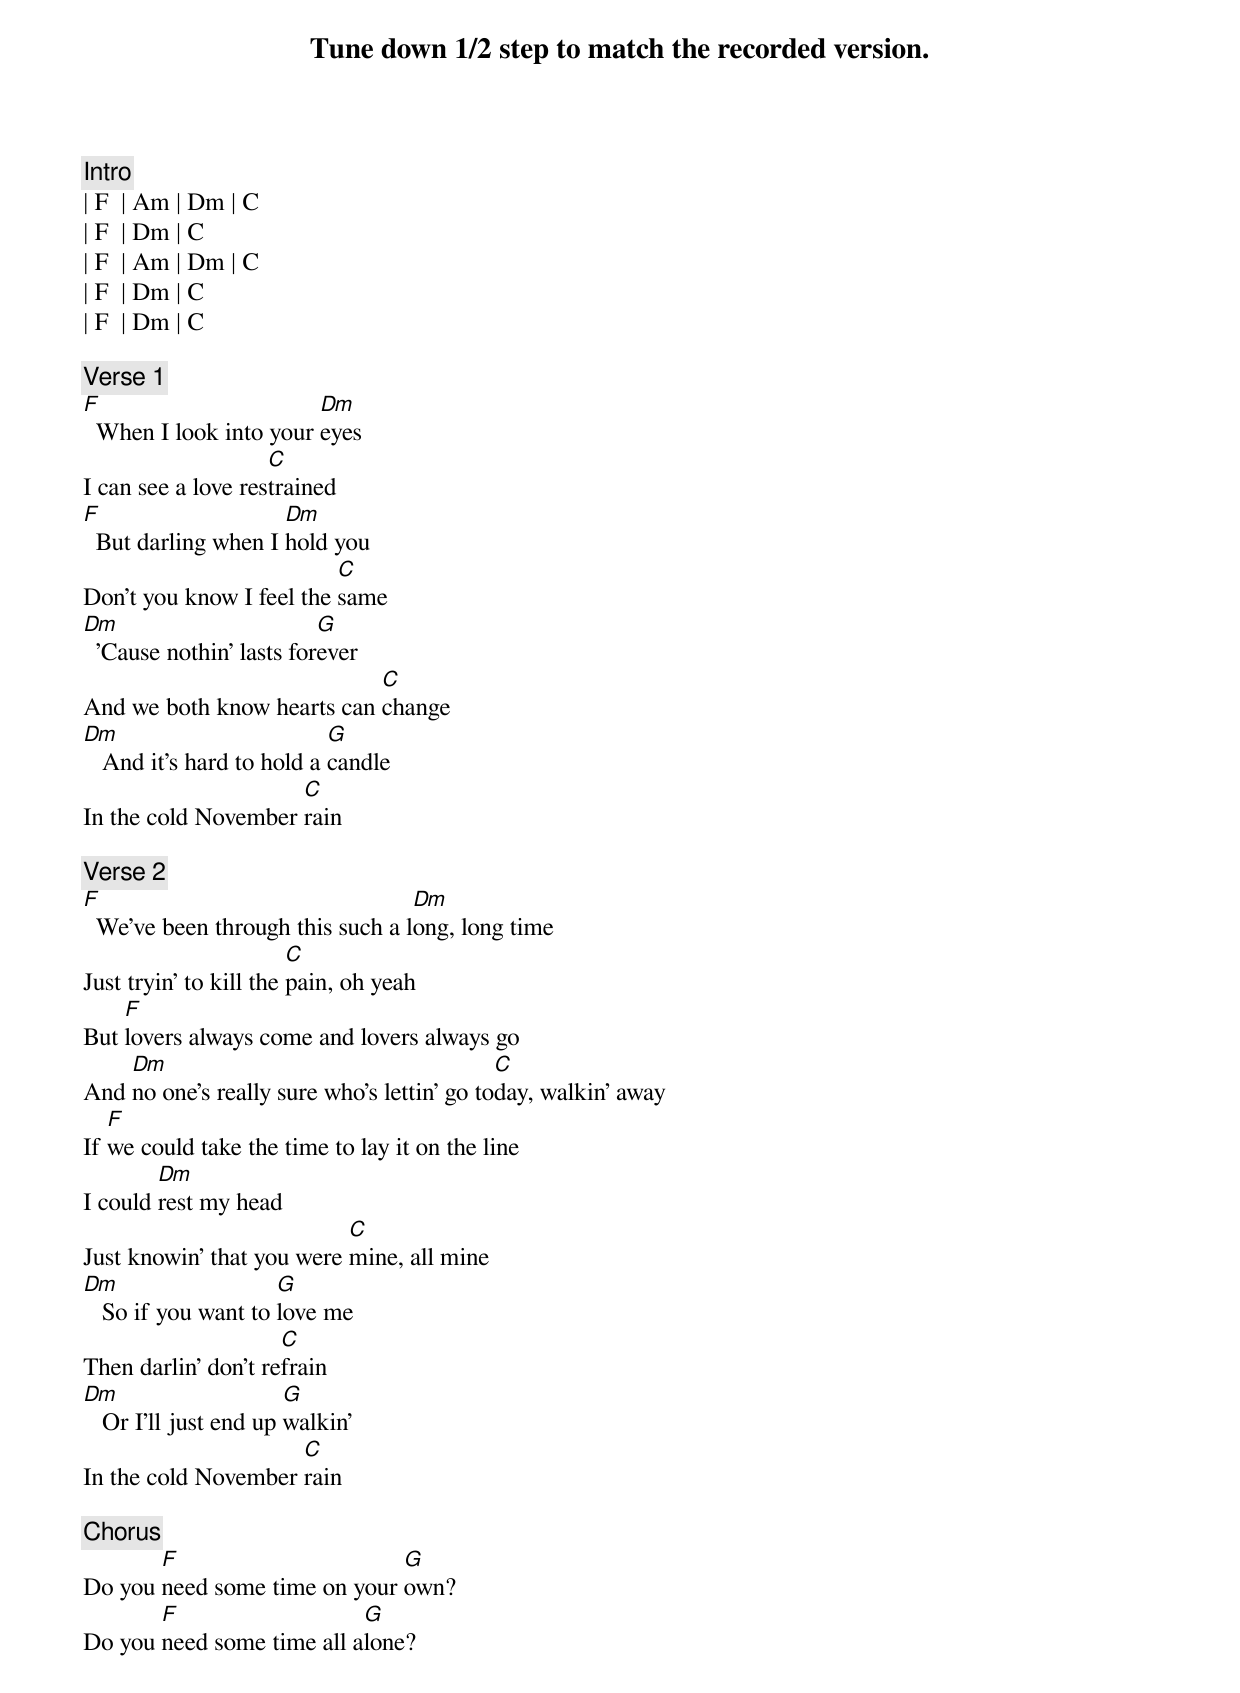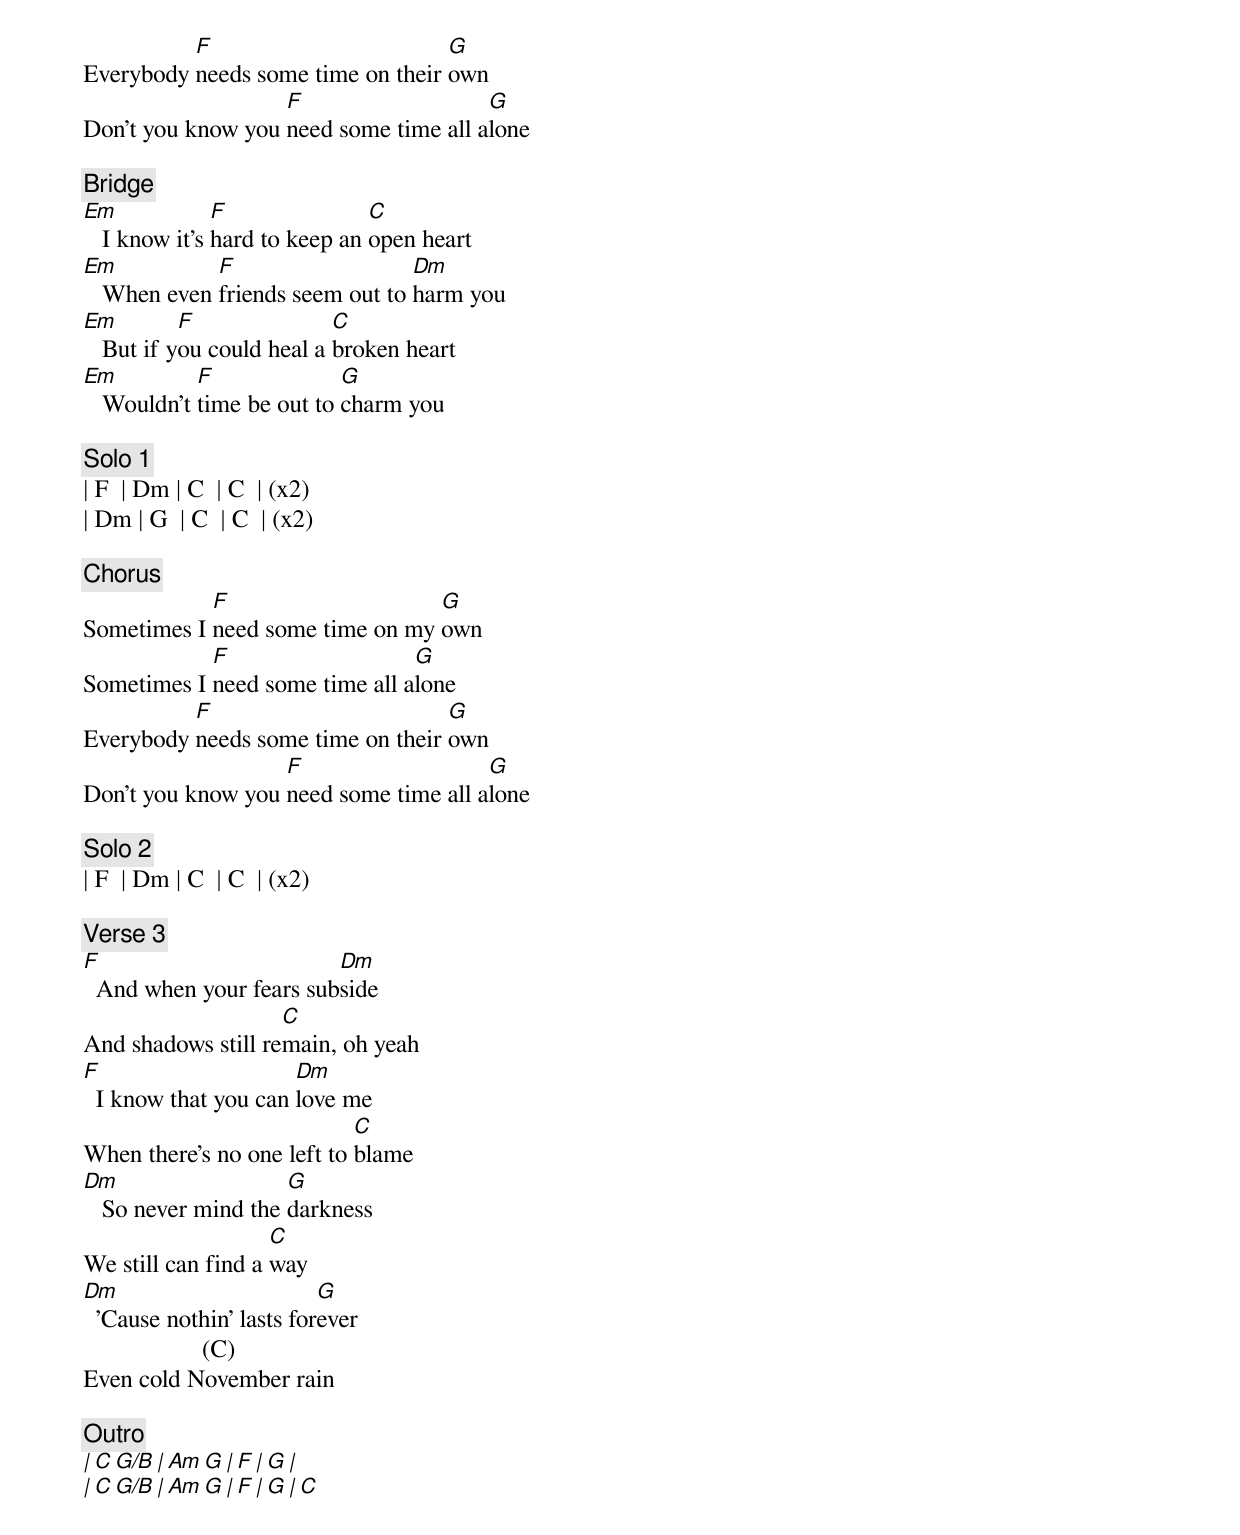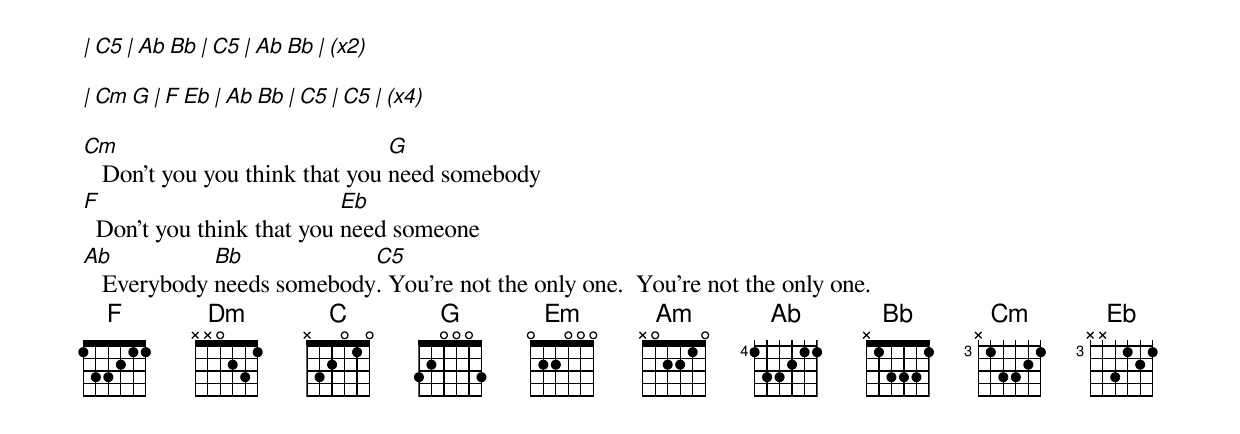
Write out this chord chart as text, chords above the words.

Tune down 1/2 step to match the recorded version.

[Intro]
| F  | Am | Dm | C
| F  | Dm | C
| F  | Am | Dm | C
| F  | Dm | C
| F  | Dm | C

[Verse 1]
F                       Dm
  When I look into your eyes
                    C
I can see a love restrained
F                    Dm
  But darling when I hold you
                          C
Don't you know I feel the same
Dm                        G
  'Cause nothin' lasts forever
                            C
And we both know hearts can change
Dm                         G
   And it's hard to hold a candle
                     C
In the cold November rain

[Verse 2]
F                                 Dm
  We've been through this such a long, long time
                        C
Just tryin' to kill the pain, oh yeah
    F
But lovers always come and lovers always go
    Dm                                      C
And no one's really sure who's lettin' go today, walkin' away
   F
If we could take the time to lay it on the line
        Dm
I could rest my head
                           C
Just knowin' that you were mine, all mine
Dm                   G
   So if you want to love me
                     C
Then darlin' don't refrain
Dm                     G
   Or I'll just end up walkin'
                     C
In the cold November rain

[Chorus]
       F                      G
Do you need some time on your own?
       F                   G
Do you need some time all alone?
          F                        G
Everybody needs some time on their own
                   F                   G
Don't you know you need some time all alone

[Bridge]
Em             F               C
   I know it's hard to keep an open heart
Em           F                   Dm
   When even friends seem out to harm you
Em         F               C
   But if you could heal a broken heart
Em          F              G
   Wouldn't time be out to charm you

[Solo 1]
| F  | Dm | C  | C  | (x2)
| Dm | G  | C  | C  | (x2)

[Chorus]
            F                    G
Sometimes I need some time on my own
            F                   G
Sometimes I need some time all alone
          F                        G
Everybody needs some time on their own
                   F                   G
Don't you know you need some time all alone

[Solo 2]
| F  | Dm | C  | C  | (x2)

[Verse 3]
F                        Dm
  And when your fears subside
                    C
And shadows still remain, oh yeah
F                     Dm
  I know that you can love me
                            C
When there's no one left to blame
Dm                   G
   So never mind the darkness
                    C
We still can find a way
Dm                        G
  'Cause nothin' lasts forever
                   (C)
Even cold November rain

[Outro]
| C G/B | Am G  | F     | G     |
| C G/B | Am G  | F     | G     | C

| C5    | Ab Bb | C5    | Ab Bb | (x2)

| Cm G  | F  Eb | Ab Bb | C5    | C5    | (x4)

Cm                              G
   Don't you you think that you need somebody
F                          Eb
  Don't you think that you need someone
Ab           Bb            C5
   Everybody needs somebody. You're not the only one.  You're not the only one.
